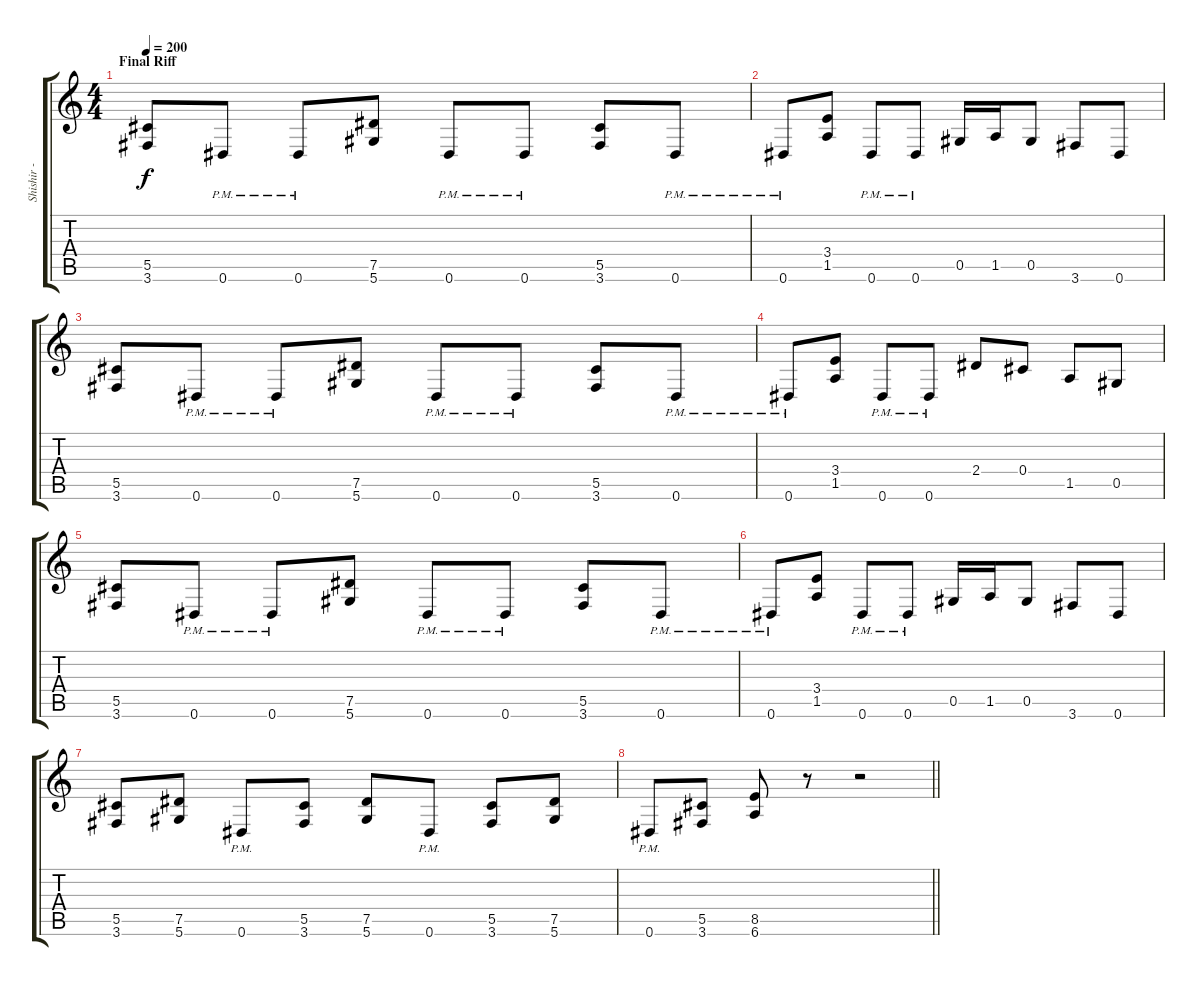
\track ("Shishir - Lead" "Shishir - ") {instrument distortionguitar}
\staff {score tabs}
\tuning (Eb4 Bb3 Gb3 Db3 Ab2 Eb2) {hide}
\ts (4 4)
\section ("" "Final Riff")
\tempo 200
\clef g2
\ks c
(5.5 3.6).8{dy f} 0.6{pm}.8 0.6{pm}.8 (7.5 5.6).8 0.6{pm}.8 0.6{pm}.8 (5.5 3.6).8 0.6{pm}.8 |
0.6{pm}.8 (3.4 1.5).8 0.6{pm}.8 0.6{pm}.8 0.5.16 1.5.16 0.5.8 3.6.8 0.6.8 |
(5.5 3.6).8 0.6{pm}.8 0.6{pm}.8 (7.5 5.6).8 0.6{pm}.8 0.6{pm}.8 (5.5 3.6).8 0.6{pm}.8 |
0.6{pm}.8 (3.4 1.5).8 0.6{pm}.8 0.6{pm}.8 2.4.8 0.4.8 1.5.8 0.5.8 |
(5.5 3.6).8 0.6{pm}.8 0.6{pm}.8 (7.5 5.6).8 0.6{pm}.8 0.6{pm}.8 (5.5 3.6).8 0.6{pm}.8 |
0.6{pm}.8 (3.4 1.5).8 0.6{pm}.8 0.6{pm}.8 0.5.16 1.5.16 0.5.8 3.6.8 0.6.8 |
(5.5 3.6).8 (7.5 5.6).8 0.6{pm}.8 (5.5 3.6).8 (7.5 5.6).8 0.6{pm}.8 (5.5 3.6).8 (7.5 5.6).8 |
\barLineRight lightlight
0.6{pm}.8 (5.5 3.6).8 (8.5 6.6).8 r.8 r.2
